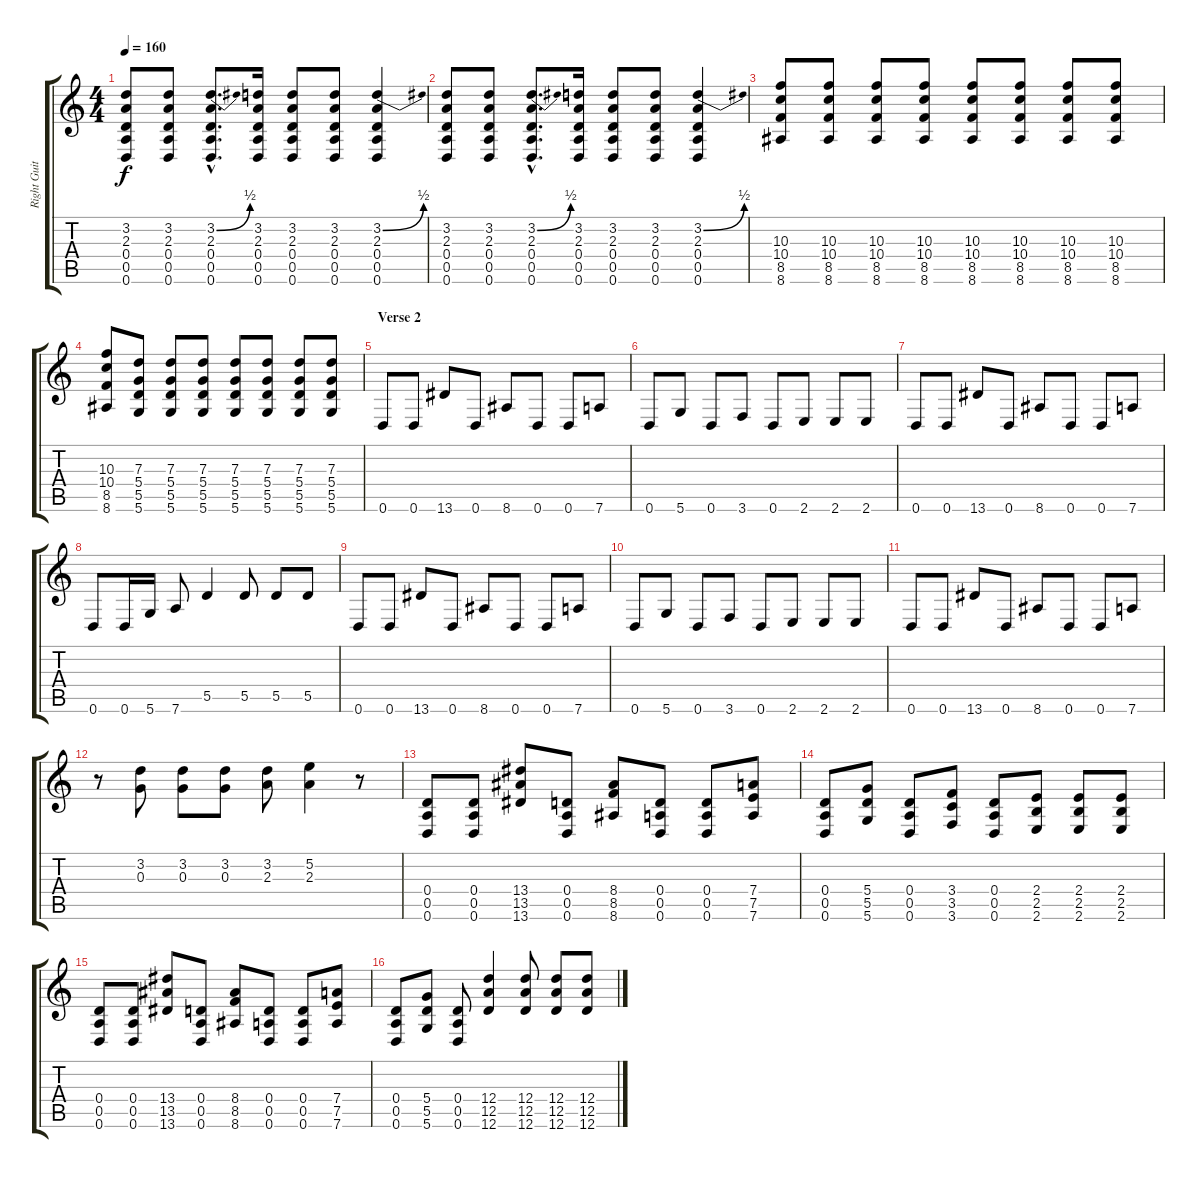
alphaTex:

\track ("Right Guitar" "Right Guit") {instrument overdrivenguitar}
\staff {score tabs}
\tuning (E4 B3 G3 D3 A2 D2) {hide}
\ts (4 4)
\tempo 160
\clef g2
\ks c
(3.2 2.3 0.4 0.5 0.6).8{dy f} (3.2 2.3 0.4 0.5 0.6).8 (3.2{be (bend 0 0 60 2) hac} 2.3{hac} 0.4{hac} 0.5{hac} 0.6{hac}).8{d} (3.2 2.3 0.4 0.5 0.6).16 (3.2 2.3 0.4 0.5 0.6).8 (3.2 2.3 0.4 0.5 0.6).8 (3.2{be (bend 0 0 60 2)} 2.3 0.4 0.5 0.6).4 |
(3.2 2.3 0.4 0.5 0.6).8 (3.2 2.3 0.4 0.5 0.6).8 (3.2{be (bend 0 0 60 2) hac} 2.3{hac} 0.4{hac} 0.5{hac} 0.6{hac}).8{d} (3.2 2.3 0.4 0.5 0.6).16 (3.2 2.3 0.4 0.5 0.6).8 (3.2 2.3 0.4 0.5 0.6).8 (3.2{be (bend 0 0 60 2)} 2.3 0.4 0.5 0.6).4 |
(10.3 10.4 8.5 8.6).8 (10.3 10.4 8.5 8.6).8 (10.3 10.4 8.5 8.6).8 (10.3 10.4 8.5 8.6).8 (10.3 10.4 8.5 8.6).8 (10.3 10.4 8.5 8.6).8 (10.3 10.4 8.5 8.6).8 (10.3 10.4 8.5 8.6).8 |
(10.3 10.4 8.5 8.6).8 (7.3 5.4 5.5 5.6).8 (7.3 5.4 5.5 5.6).8 (7.3 5.4 5.5 5.6).8 (7.3 5.4 5.5 5.6).8 (7.3 5.4 5.5 5.6).8 (7.3 5.4 5.5 5.6).8 (7.3 5.4 5.5 5.6).8 |
\section ("" "Verse 2")
0.6.8 0.6.8 13.6.8 0.6.8 8.6.8 0.6.8 0.6.8 7.6.8 |
0.6.8 5.6.8 0.6.8 3.6.8 0.6.8 2.6.8 2.6.8 2.6.8 |
0.6.8 0.6.8 13.6.8 0.6.8 8.6.8 0.6.8 0.6.8 7.6.8 |
0.6.8 0.6.16 5.6.16 7.6.8 5.5.4 5.5.8 5.5.8 5.5.8 |
0.6.8 0.6.8 13.6.8 0.6.8 8.6.8 0.6.8 0.6.8 7.6.8 |
0.6.8 5.6.8 0.6.8 3.6.8 0.6.8 2.6.8 2.6.8 2.6.8 |
0.6.8 0.6.8 13.6.8 0.6.8 8.6.8 0.6.8 0.6.8 7.6.8 |
r.8 (3.2 0.3).8 (3.2 0.3).8 (3.2 0.3).8 (3.2 2.3).8 (5.2 2.3).4 r.8 |
(0.4 0.5 0.6).8 (0.4 0.5 0.6).8 (13.4 13.5 13.6).8 (0.4 0.5 0.6).8 (8.4 8.5 8.6).8 (0.4 0.5 0.6).8 (0.4 0.5 0.6).8 (7.4 7.5 7.6).8 |
(0.4 0.5 0.6).8 (5.4 5.5 5.6).8 (0.4 0.5 0.6).8 (3.4 3.5 3.6).8 (0.4 0.5 0.6).8 (2.4 2.5 2.6).8 (2.4 2.5 2.6).8 (2.4 2.5 2.6).8 |
(0.4 0.5 0.6).8 (0.4 0.5 0.6).8 (13.4 13.5 13.6).8 (0.4 0.5 0.6).8 (8.4 8.5 8.6).8 (0.4 0.5 0.6).8 (0.4 0.5 0.6).8 (7.4 7.5 7.6).8 |
(0.4 0.5 0.6).8 (5.4 5.5 5.6).8 (0.4 0.5 0.6).8 (12.4 12.5 12.6).4 (12.4 12.5 12.6).8 (12.4 12.5 12.6).8 (12.4 12.5 12.6).8
